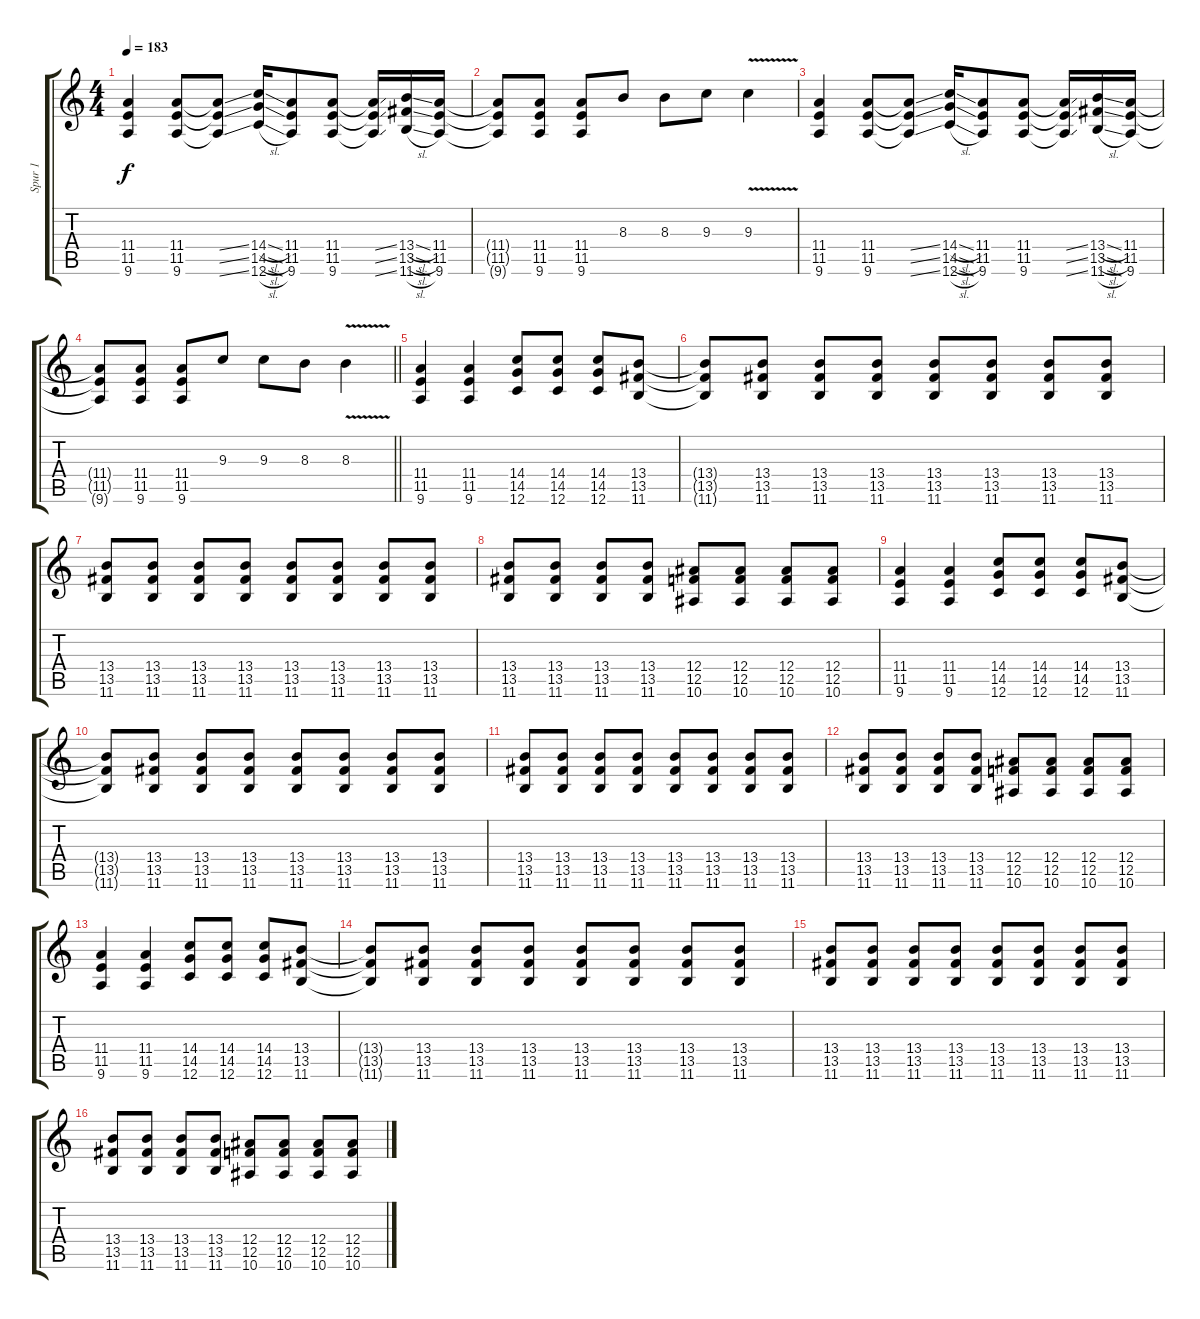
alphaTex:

\track ("Spur 1" "Spur 1") {instrument distortionguitar}
\staff {score tabs}
\tuning (C4 G3 Eb3 Bb2 F2 C2) {hide}
\ts (4 4)
\tempo 183
\clef g2
\ks c
(11.4 11.5 9.6).4{dy f} (11.4 11.5 9.6).8 (11.4{ss t} 11.5{ss t} 9.6{ss t}).8 (14.4{sl} 14.5{sl} 12.6{sl}).16 (11.4 11.5 9.6).8 (11.4 11.5 9.6).8 (11.4{ss t} 11.5{ss t} 9.6{ss t}).16 (13.4{sl} 13.5{sl} 11.6{sl}).16 (11.4 11.5 9.6).16 |
(11.4{t} 11.5{t} 9.6{t}).8 (11.4 11.5 9.6).8 (11.4 11.5 9.6).8 8.3.8 8.3.8 9.3.8 9.3{v}.4 |
(11.4 11.5 9.6).4 (11.4 11.5 9.6).8 (11.4{ss t} 11.5{ss t} 9.6{ss t}).8 (14.4{sl} 14.5{sl} 12.6{sl}).16 (11.4 11.5 9.6).8 (11.4 11.5 9.6).8 (11.4{ss t} 11.5{ss t} 9.6{ss t}).16 (13.4{sl} 13.5{sl} 11.6{sl}).16 (11.4 11.5 9.6).16 |
\barLineRight lightlight
(11.4{t} 11.5{t} 9.6{t}).8 (11.4 11.5 9.6).8 (11.4 11.5 9.6).8 9.3.8 9.3.8 8.3.8 8.3{v}.4 |
(11.4 11.5 9.6).4 (11.4 11.5 9.6).4 (14.4 14.5 12.6).8 (14.4 14.5 12.6).8 (14.4 14.5 12.6).8 (13.4 13.5 11.6).8 |
(13.4{t} 13.5{t} 11.6{t}).8 (13.4 13.5 11.6).8 (13.4 13.5 11.6).8 (13.4 13.5 11.6).8 (13.4 13.5 11.6).8 (13.4 13.5 11.6).8 (13.4 13.5 11.6).8 (13.4 13.5 11.6).8 |
(13.4 13.5 11.6).8 (13.4 13.5 11.6).8 (13.4 13.5 11.6).8 (13.4 13.5 11.6).8 (13.4 13.5 11.6).8 (13.4 13.5 11.6).8 (13.4 13.5 11.6).8 (13.4 13.5 11.6).8 |
(13.4 13.5 11.6).8 (13.4 13.5 11.6).8 (13.4 13.5 11.6).8 (13.4 13.5 11.6).8 (12.4 12.5 10.6).8 (12.4 12.5 10.6).8 (12.4 12.5 10.6).8 (12.4 12.5 10.6).8 |
(11.4 11.5 9.6).4 (11.4 11.5 9.6).4 (14.4 14.5 12.6).8 (14.4 14.5 12.6).8 (14.4 14.5 12.6).8 (13.4 13.5 11.6).8 |
(13.4{t} 13.5{t} 11.6{t}).8 (13.4 13.5 11.6).8 (13.4 13.5 11.6).8 (13.4 13.5 11.6).8 (13.4 13.5 11.6).8 (13.4 13.5 11.6).8 (13.4 13.5 11.6).8 (13.4 13.5 11.6).8 |
(13.4 13.5 11.6).8 (13.4 13.5 11.6).8 (13.4 13.5 11.6).8 (13.4 13.5 11.6).8 (13.4 13.5 11.6).8 (13.4 13.5 11.6).8 (13.4 13.5 11.6).8 (13.4 13.5 11.6).8 |
(13.4 13.5 11.6).8 (13.4 13.5 11.6).8 (13.4 13.5 11.6).8 (13.4 13.5 11.6).8 (12.4 12.5 10.6).8 (12.4 12.5 10.6).8 (12.4 12.5 10.6).8 (12.4 12.5 10.6).8 |
(11.4 11.5 9.6).4 (11.4 11.5 9.6).4 (14.4 14.5 12.6).8 (14.4 14.5 12.6).8 (14.4 14.5 12.6).8 (13.4 13.5 11.6).8 |
(13.4{t} 13.5{t} 11.6{t}).8 (13.4 13.5 11.6).8 (13.4 13.5 11.6).8 (13.4 13.5 11.6).8 (13.4 13.5 11.6).8 (13.4 13.5 11.6).8 (13.4 13.5 11.6).8 (13.4 13.5 11.6).8 |
(13.4 13.5 11.6).8 (13.4 13.5 11.6).8 (13.4 13.5 11.6).8 (13.4 13.5 11.6).8 (13.4 13.5 11.6).8 (13.4 13.5 11.6).8 (13.4 13.5 11.6).8 (13.4 13.5 11.6).8 |
(13.4 13.5 11.6).8 (13.4 13.5 11.6).8 (13.4 13.5 11.6).8 (13.4 13.5 11.6).8 (12.4 12.5 10.6).8 (12.4 12.5 10.6).8 (12.4 12.5 10.6).8 (12.4 12.5 10.6).8
